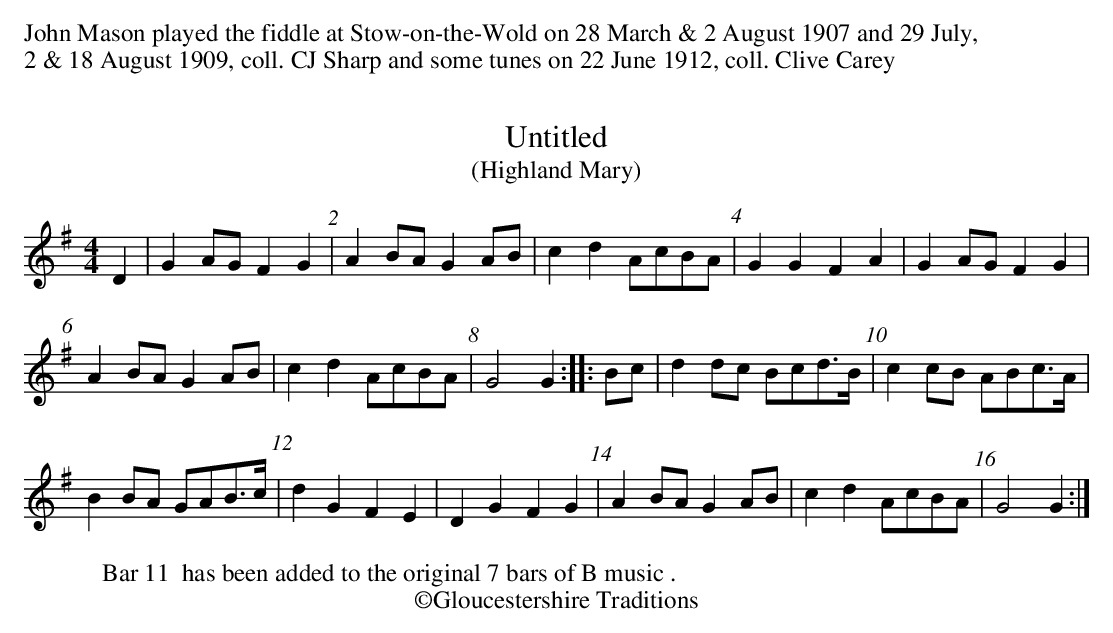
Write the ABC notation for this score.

X:1
T:Untitled
T:(Highland Mary)
M:4/4
L:1/8
K:G
D2 | G2 AG F2 G2 | A2 BA G2 AB | c2 d2 AcBA | G2 G2 F2 A2 | G2 AG F2 G2 |
A2 BA G2 AB | c2 d2 AcBA | G4 G2 :: Bc | d2 dc Bcd>B | c2 cB ABc>A |
B2 BA GAB>c | d2 G2 F2 E2 | D2 G2 F2 G2 | A2 BA G2 AB | c2 d2 AcBA | G4 G2 :|
W:Bar 11  has been added to the original 7 bars of B music .
